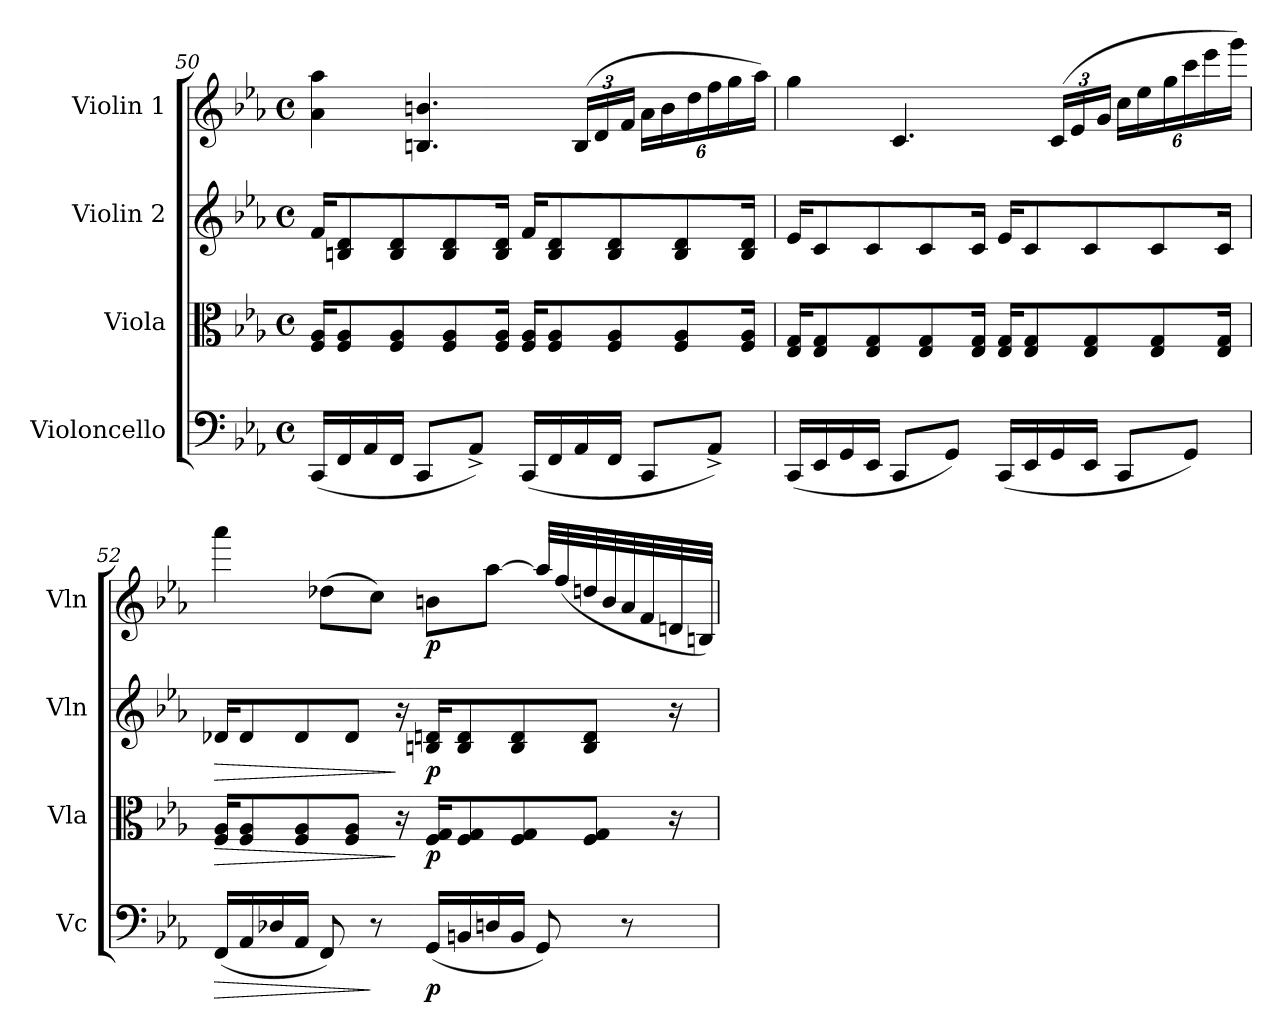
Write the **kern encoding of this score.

**kern	**dynam	**kern	**dynam	**kern	**dynam	**kern	**dynam
*part4	*part4	*part3	*part3	*part2	*part2	*part1	*part1
*staff4	*staff4	*staff3	*staff3	*staff2	*staff2	*staff1	*staff1
*I"Violoncello	*	*I"Viola	*	*I"Violin 2	*	*I"Violin 1	*
*I'Vc	*	*I'Vla	*	*I'Vln	*	*I'Vln	*
!!LO:LB:g=z
*clefF4	*	*clefC3	*	*clefG2	*	*clefG2	*
*k[b-e-a-]	*	*k[b-e-a-]	*	*k[b-e-a-]	*	*k[b-e-a-]	*
*M4/4	*	*M4/4	*	*M4/4	*	*M4/4	*
*met(c)	*	*met(c)	*	*met(c)	*	*met(c)	*
=50	=50	=50	=50	=50	=50	=50	=50
(16CC/LL	.	16F/ 16A-/KL	.	16f/KL	.	4a-\ 4aa-\	.
16FF/	.	8F/ 8A-/	.	8Bn/ 8d/	.	.	.
16AA-/	.	.	.	.	.	.	.
16FF/JJ	.	8F/ 8A-/	.	8B/ 8d/	.	.	.
8CC/L	.	.	.	.	.	4.Bn/ 4.bn/	.
.	.	8F/ 8A-/	.	8B/ 8d/	.	.	.
8AA-^/J)	.	.	.	.	.	.	.
.	.	16F/ 16A-/Jk	.	16B/ 16d/Jk	.	.	.
(16CC/LL	.	16F/ 16A-/KL	.	16f/KL	.	.	.
16FF/	.	8F/ 8A-/	.	8B/ 8d/	.	.	.
*	*	*	*	*	*	*Xbrackettup	*
16AA-/	.	.	.	.	.	(24B/LL	.
.	.	.	.	.	.	24d/	.
16FF/JJ	.	8F/ 8A-/	.	8B/ 8d/	.	.	.
.	.	.	.	.	.	24f/JJ	.
*	*	*	*	*	*	*brackettup	*
8CC/L	.	.	.	.	.	24a-\LL	.
.	.	.	.	.	.	24b\	.
.	.	8F/ 8A-/	.	8B/ 8d/	.	.	.
.	.	.	.	.	.	24dd\	.
8AA-^/J)	.	.	.	.	.	24ff\	.
.	.	.	.	.	.	24gg\	.
.	.	16F/ 16A-/Jk	.	16B/ 16d/Jk	.	.	.
.	.	.	.	.	.	24aa-\JJ)	.
=51	=51	=51	=51	=51	=51	=51	=51
(16CC/LL	.	16E-/ 16G/KL	.	16e-/KL	.	4gg\	.
16EE-/	.	8E-/ 8G/	.	8c/	.	.	.
16GG/	.	.	.	.	.	.	.
16EE-/JJ	.	8E-/ 8G/	.	8c/	.	.	.
8CC/L	.	.	.	.	.	4.c/	.
.	.	8E-/ 8G/	.	8c/	.	.	.
8GG/J)	.	.	.	.	.	.	.
.	.	16E-/ 16G/Jk	.	16c/Jk	.	.	.
(16CC/LL	.	16E-/ 16G/KL	.	16e-/KL	.	.	.
16EE-/	.	8E-/ 8G/	.	8c/	.	.	.
*	*	*	*	*	*	*Xbrackettup	*
16GG/	.	.	.	.	.	(24c/LL	.
.	.	.	.	.	.	24e-/	.
16EE-/JJ	.	8E-/ 8G/	.	8c/	.	.	.
.	.	.	.	.	.	24g/JJ	.
*	*	*	*	*	*	*brackettup	*
8CC/L	.	.	.	.	.	24cc\LL	.
.	.	.	.	.	.	24ee-\	.
.	.	8E-/ 8G/	.	8c/	.	.	.
.	.	.	.	.	.	24gg\	.
8GG/J)	.	.	.	.	.	24ccc\	.
.	.	.	.	.	.	24eee-\	.
.	.	16E-/ 16G/Jk	.	16c/Jk	.	.	.
.	.	.	.	.	.	24ggg\JJ)	.
!!LO:LB:g=z
=52	=52	=52	=52	=52	=52	=52	=52
!	!LO:HP:b	!	!LO:HP:b	!	!LO:HP:b	!	!
(16FF/LL	>	16F/ 16A-/KL	>	16d-X/KL	>	4aaa-\	.
16AA-/	.	8F/ 8A-/	.	8d-/	.	.	.
16D-X/	.	.	.	.	.	.	.
16AA-/JJ	.	8F/ 8A-/	.	8d-/	.	.	.
8FF/)	.	.	.	.	.	(>8dd-X\L	.
.	.	8F/ 8A-/J	.	8d-/J	.	.	.
8r	]	.	.	.	.	8cc\J)	.
.	.	16r	]	16r	]	.	.
!	!LO:DY:b	!	!LO:DY:b	!	!LO:DY:b	!	!LO:DY:b
(16GG/LL	p	16F/ 16G/KL	p	16Bn/ 16dn/KL	p	8bn\L	p
16BBn/	.	8F/ 8G/	.	8B/ 8d/	.	.	.
16Dn/	.	.	.	.	.	[>8aa-\J	.
16BB/JJ	.	8F/ 8G/	.	8B/ 8d/	.	.	.
8GG/)	.	.	.	.	.	32aa-/LLL]	.
.	.	.	.	.	.	(>32ff/	.
.	.	8F/ 8G/J	.	8B/ 8d/J	.	32ddn/	.
.	.	.	.	.	.	32b/	.
8r	.	.	.	.	.	32a-/	.
.	.	.	.	.	.	32f/	.
.	.	16r	.	16r	.	32dn/	.
.	.	.	.	.	.	32Bn/JJJ)	.
=	=	=	=	=	=	=	=
*-	*-	*-	*-	*-	*-	*-	*-
